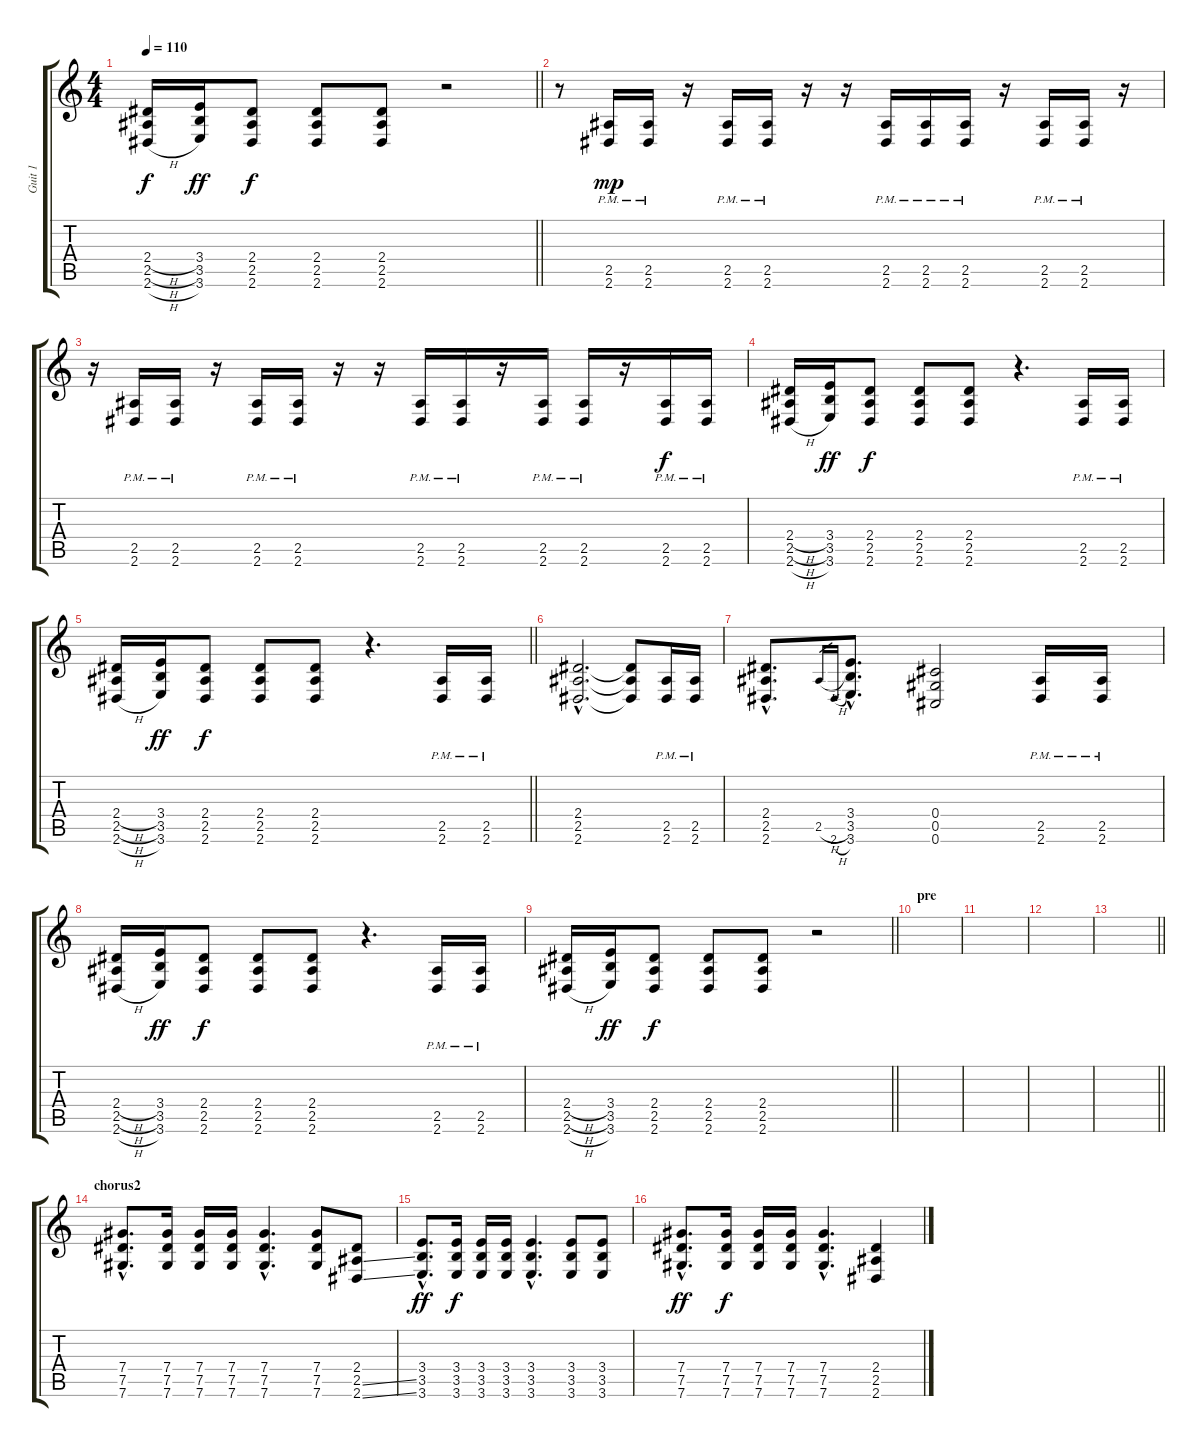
\track ("Guit 1" "Guit 1") {instrument distortionguitar}
\staff {score tabs}
\tuning (Eb4 Bb3 Gb3 Db3 Ab2 Db2) {hide}
\ts (4 4)
\tempo 110
\clef g2
\barLineRight lightlight
\ks c
(2.4{h} 2.5{h} 2.6{h}).16{dy f} (3.4 3.5 3.6).16{dy ff} (2.4 2.5 2.6).8{dy f} (2.4 2.5 2.6).8 (2.4 2.5 2.6).8 r.2 |
r.8{balance 16} (2.5{pm} 2.6).16{dy mp} (2.5{pm} 2.6).16 r.16 (2.5{pm} 2.6).16 (2.5{pm} 2.6).16 r.16 r.16 (2.5{pm} 2.6).16 (2.5{pm} 2.6).16 (2.5{pm} 2.6).16 r.16 (2.5{pm} 2.6).16 (2.5{pm} 2.6).16 r.16 |
r.16 (2.5{pm} 2.6).16 (2.5{pm} 2.6).16 r.16 (2.5{pm} 2.6).16 (2.5{pm} 2.6).16 r.16 r.16 (2.5{pm} 2.6).16 (2.5{pm} 2.6).16 r.16 (2.5{pm} 2.6).16 (2.5{pm} 2.6).16 r.16 (2.5{pm} 2.6).16{dy f balance 8} (2.5{pm} 2.6).16 |
(2.4{h} 2.5{h} 2.6{h}).16 (3.4 3.5 3.6).16{dy ff} (2.4 2.5 2.6).8{dy f} (2.4 2.5 2.6).8 (2.4 2.5 2.6).8 r.4{d} (2.5{pm} 2.6).16 (2.5{pm} 2.6).16 |
\barLineRight lightlight
(2.4{h} 2.5{h} 2.6{h}).16 (3.4 3.5 3.6).16{dy ff} (2.4 2.5 2.6).8{dy f} (2.4 2.5 2.6).8 (2.4 2.5 2.6).8 r.4{d} (2.5{pm} 2.6).16 (2.5{pm} 2.6).16 |
(2.4{hac} 2.5{hac} 2.6{hac}).2{d} (2.4{t} 2.5{t} 2.6{t}).8 (2.5{pm} 2.6).16 (2.5{pm} 2.6).16 |
(2.4{hac} 2.5{hac} 2.6{hac}).8{d} 2.5{h}.16{gr} 2.6{h}.16{gr} (3.4{hac} 3.5{hac} 3.6{hac}).8{d} (0.4 0.5 0.6).2 (2.5{pm} 2.6).16 (2.5{pm} 2.6).16 |
(2.4{h} 2.5{h} 2.6{h}).16 (3.4 3.5 3.6).16{dy ff} (2.4 2.5 2.6).8{dy f} (2.4 2.5 2.6).8 (2.4 2.5 2.6).8 r.4{d} (2.5{pm} 2.6).16 (2.5{pm} 2.6).16 |
\barLineRight lightlight
(2.4{h} 2.5{h} 2.6{h}).16 (3.4 3.5 3.6).16{dy ff} (2.4 2.5 2.6).8{dy f} (2.4 2.5 2.6).8 (2.4 2.5 2.6).8 r.2 |
\section ("" "pre")
|
|
|
\barLineRight lightlight
|
\section ("" "chorus2")
(7.4{hac} 7.5{hac} 7.6{hac}).8{d} (7.4 7.5 7.6).16 (7.4 7.5 7.6).16 (7.4 7.5 7.6).16 (7.4{hac} 7.5{hac} 7.6{hac}).4{d} (7.4 7.5 7.6).8 (2.4 2.5{ss} 2.6{ss}).8 |
(3.4{hac} 3.5{hac} 3.6{hac}).8{d dy ff} (3.4 3.5 3.6).16{dy f} (3.4 3.5 3.6).16 (3.4 3.5 3.6).16 (3.4{hac} 3.5{hac} 3.6{hac}).4{d} (3.4 3.5 3.6).8 (3.4 3.5 3.6).8 |
(7.4{hac} 7.5{hac} 7.6{hac}).8{d dy ff} (7.4 7.5 7.6).16{dy f} (7.4 7.5 7.6).16 (7.4 7.5 7.6).16 (7.4{hac} 7.5{hac} 7.6{hac}).4{d} (2.4 2.5 2.6).4
